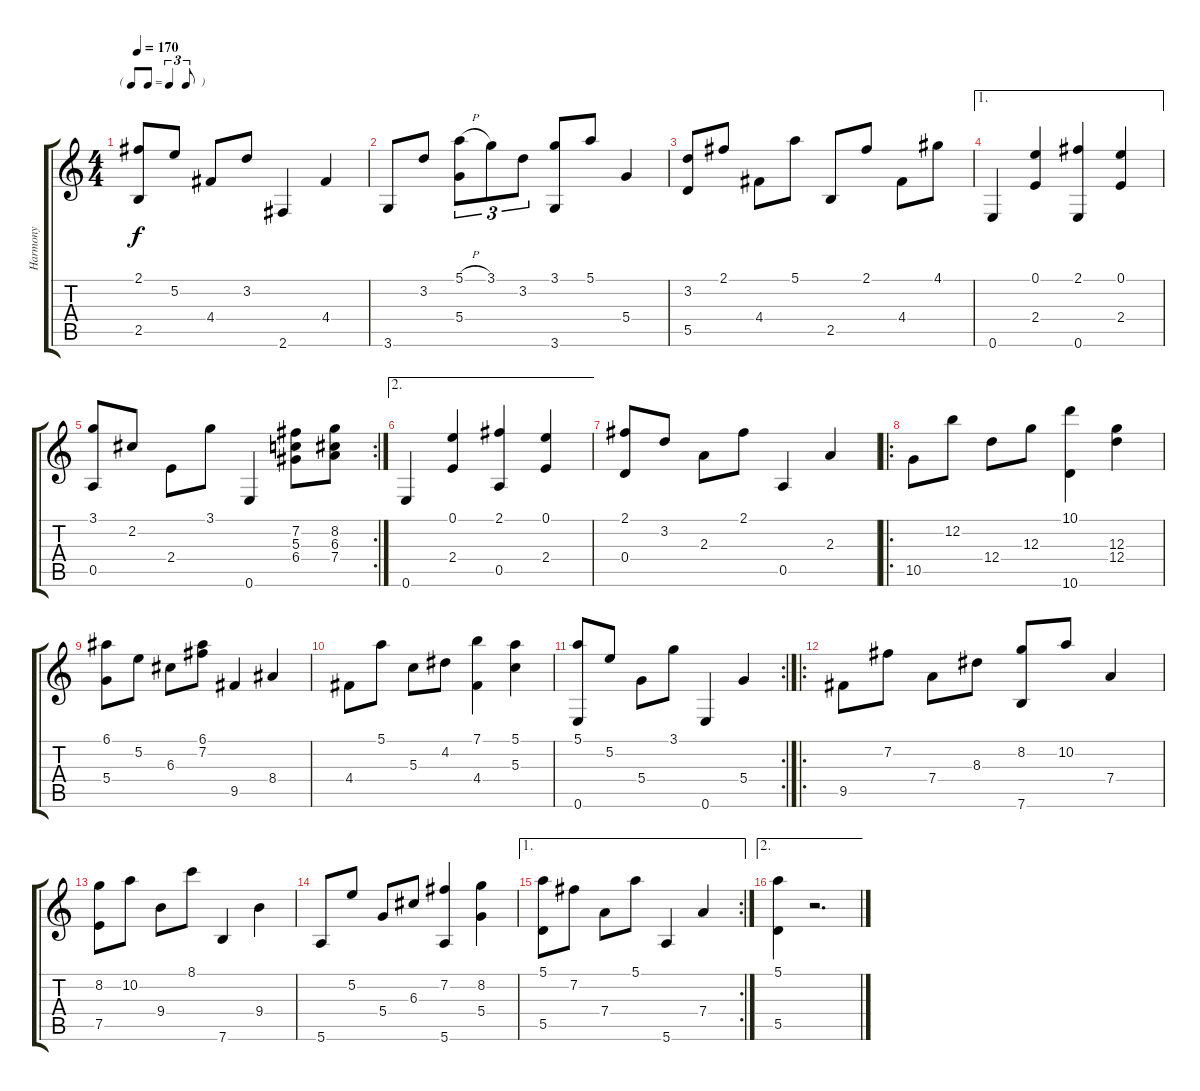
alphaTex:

\track ("Harmony" "Harmony") {solo instrument acousticguitarsteel}
\staff {score tabs}
\tuning (E4 B3 G3 D3 A2 E2) {hide}
\ts (4 4)
\tf triplet8th
\tempo 170
\clef g2
\ks c
(2.1 2.5).8{dy f} 5.2.8 4.4.8 3.2.8 2.6.4 4.4.4 |
3.6.8 3.2.8 (5.1{h} 5.4).8{tu (3 2)} 3.1.8{tu (3 2)} 3.2.8{tu (3 2)} (3.1 3.6).8 5.1.8 5.4.4 |
(3.2 5.5).8 2.1.8 4.4.8 5.1.8 2.5.8 2.1.8 4.4.8 4.1.8 |
\ae 1
0.6.4 (0.1 2.4).4 (2.1 0.6).4 (0.1 2.4).4 |
\rc 2
(3.1 0.5).8 2.2.8 2.4.8 3.1.8 0.6.4 (7.2 5.3 6.4).8 (8.2 6.3 7.4).8 |
\ae 2
0.6.4 (0.1 2.4).4 (2.1 0.5).4 (0.1 2.4).4 |
(2.1 0.4).8 3.2.8 2.3.8 2.1.8 0.5.4 2.3.4 |
\ro
10.5.8 12.2.8 12.4.8 12.3.8 (10.1 10.6).4 (12.3 12.4).4 |
(6.1 5.4).8 5.2.8 6.3.8 (6.1 7.2).8 9.5.4 8.4.4 |
4.4.8 5.1.8 5.3.8 4.2.8 (7.1 4.4).4 (5.1 5.3).4 |
\rc 2
(5.1 0.6).8 5.2.8 5.4.8 3.1.8 0.6.4 5.4.4 |
\ro
9.5.8 7.2.8 7.4.8 8.3.8 (8.2 7.6).8 10.2.8 7.4.4 |
(8.2 7.5).8 10.2.8 9.4.8 8.1.8 7.6.4 9.4.4 |
5.6.8 5.2.8 5.4.8 6.3.8 (7.2 5.6).4 (8.2 5.4).4 |
\ae 1
\rc 2
(5.1 5.5).8 7.2.8 7.4.8 5.1.8 5.6.4 7.4.4 |
\ae 2
(5.1 5.5).4 r.2{d}
